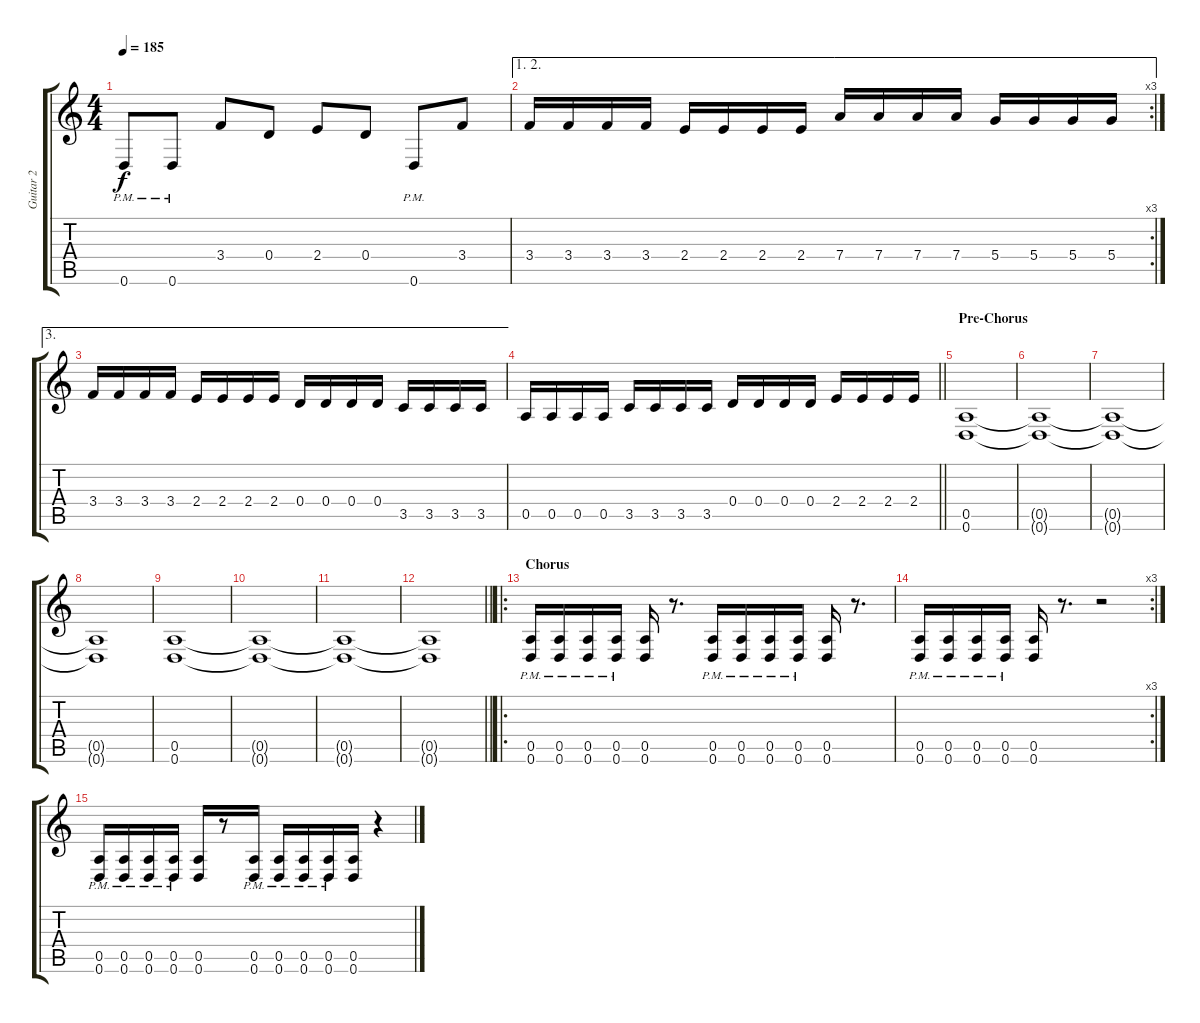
\track ("Guitar 2" "Guitar 2") {instrument overdrivenguitar}
\staff {score tabs}
\tuning (E4 B3 G3 D3 A2 D2) {hide}
\ts (4 4)
\tempo 185
\clef g2
\ks c
0.6{pm}.8{dy f} 0.6{pm}.8 3.4.8 0.4.8 2.4.8 0.4.8 0.6{pm}.8 3.4.8 |
\ae (1 2)
\rc 3
3.4.16 3.4.16 3.4.16 3.4.16 2.4.16 2.4.16 2.4.16 2.4.16 7.4.16 7.4.16 7.4.16 7.4.16 5.4.16 5.4.16 5.4.16 5.4.16 |
\ae 3
3.4.16 3.4.16 3.4.16 3.4.16 2.4.16 2.4.16 2.4.16 2.4.16 0.4.16 0.4.16 0.4.16 0.4.16 3.5.16 3.5.16 3.5.16 3.5.16 |
\barLineRight lightlight
0.5.16 0.5.16 0.5.16 0.5.16 3.5.16 3.5.16 3.5.16 3.5.16 0.4.16 0.4.16 0.4.16 0.4.16 2.4.16 2.4.16 2.4.16 2.4.16 |
\section ("" "Pre-Chorus")
(0.5 0.6).1 |
(0.5{t} 0.6{t}).1 |
(0.5{t} 0.6{t}).1 |
(0.5{t} 0.6{t}).1 |
(0.5 0.6).1 |
(0.5{t} 0.6{t}).1 |
(0.5{t} 0.6{t}).1 |
\barLineRight lightlight
(0.5{t} 0.6{t}).1 |
\ro
\section ("" "Chorus")
(0.5{pm} 0.6{pm}).16 (0.5{pm} 0.6{pm}).16 (0.5{pm} 0.6{pm}).16 (0.5{pm} 0.6{pm}).16 (0.5 0.6).16 r.8{d} (0.5{pm} 0.6{pm}).16 (0.5{pm} 0.6{pm}).16 (0.5{pm} 0.6{pm}).16 (0.5{pm} 0.6{pm}).16 (0.5 0.6).16 r.8{d} |
\rc 3
(0.5{pm} 0.6{pm}).16 (0.5{pm} 0.6{pm}).16 (0.5{pm} 0.6{pm}).16 (0.5{pm} 0.6{pm}).16 (0.5 0.6).16 r.8{d} r.2 |
(0.5{pm} 0.6{pm}).16 (0.5{pm} 0.6{pm}).16 (0.5{pm} 0.6{pm}).16 (0.5{pm} 0.6{pm}).16 (0.5 0.6).16 r.8 (0.5{pm} 0.6{pm}).16 (0.5{pm} 0.6{pm}).16 (0.5{pm} 0.6{pm}).16 (0.5{pm} 0.6{pm}).16 (0.5 0.6).16 r.4
